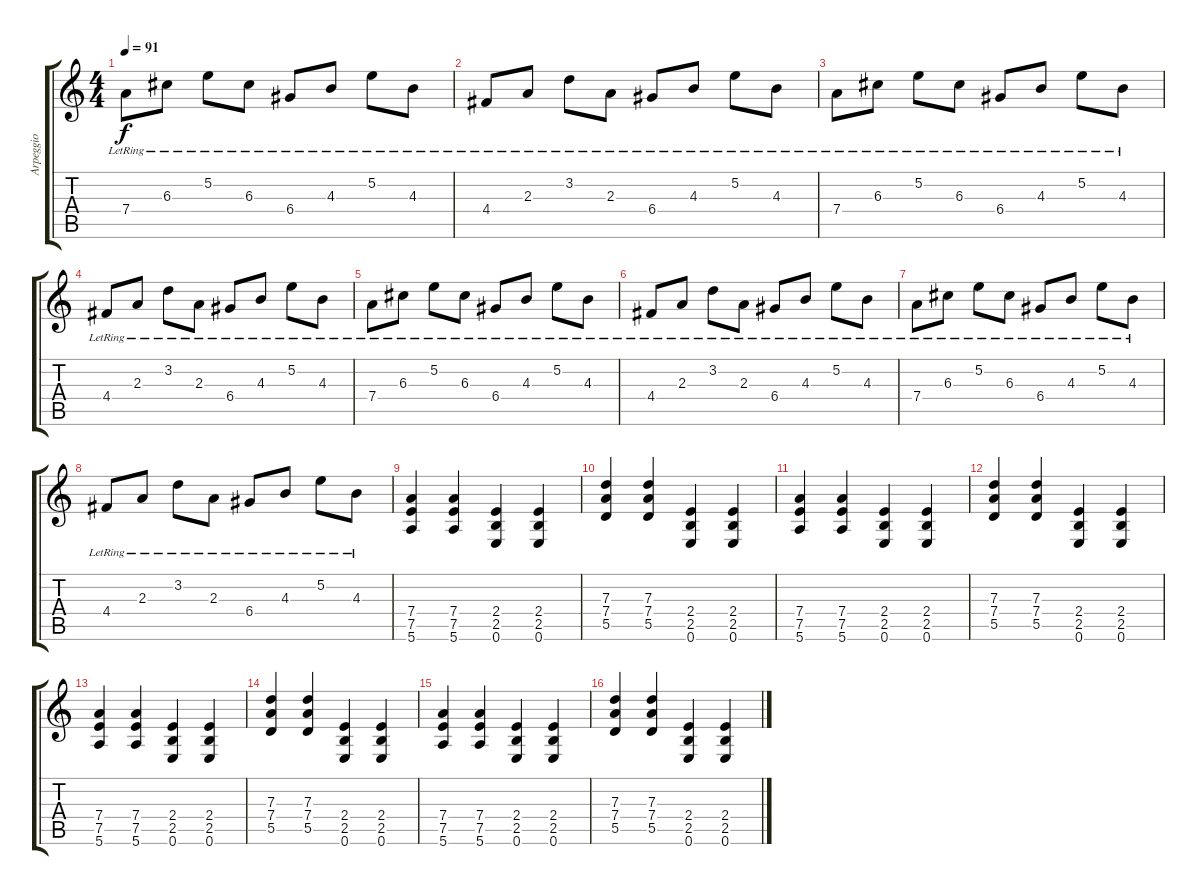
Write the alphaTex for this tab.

\track ("Arpeggio" "Arpeggio") {instrument acousticguitarsteel}
\staff {score tabs}
\tuning (E4 B3 G3 D3 A2 E2) {hide}
\ts (4 4)
\tempo 91
\clef g2
\ks c
7.4{lr}.8{dy f volume 16} 6.3{lr}.8 5.2{lr}.8 6.3{lr}.8 6.4{lr}.8 4.3{lr}.8 5.2{lr}.8 4.3{lr}.8 |
4.4{lr}.8 2.3{lr}.8 3.2{lr}.8 2.3{lr}.8 6.4{lr}.8 4.3{lr}.8 5.2{lr}.8 4.3{lr}.8 |
7.4{lr}.8 6.3{lr}.8 5.2{lr}.8 6.3{lr}.8 6.4{lr}.8 4.3{lr}.8 5.2{lr}.8 4.3{lr}.8 |
4.4{lr}.8 2.3{lr}.8 3.2{lr}.8 2.3{lr}.8 6.4{lr}.8 4.3{lr}.8 5.2{lr}.8 4.3{lr}.8 |
7.4{lr}.8 6.3{lr}.8 5.2{lr}.8 6.3{lr}.8 6.4{lr}.8 4.3{lr}.8 5.2{lr}.8 4.3{lr}.8 |
4.4{lr}.8 2.3{lr}.8 3.2{lr}.8 2.3{lr}.8 6.4{lr}.8 4.3{lr}.8 5.2{lr}.8 4.3{lr}.8 |
7.4{lr}.8 6.3{lr}.8 5.2{lr}.8 6.3{lr}.8 6.4{lr}.8 4.3{lr}.8 5.2{lr}.8 4.3{lr}.8 |
4.4{lr}.8 2.3{lr}.8 3.2{lr}.8 2.3{lr}.8 6.4{lr}.8 4.3{lr}.8 5.2{lr}.8 4.3{lr}.8 |
(7.4 7.5 5.6).4{volume 13 instrument distortionguitar} (7.4 7.5 5.6).4 (2.4 2.5 0.6).4 (2.4 2.5 0.6).4 |
(7.3 7.4 5.5).4 (7.3 7.4 5.5).4 (2.4 2.5 0.6).4 (2.4 2.5 0.6).4 |
(7.4 7.5 5.6).4 (7.4 7.5 5.6).4 (2.4 2.5 0.6).4 (2.4 2.5 0.6).4 |
(7.3 7.4 5.5).4 (7.3 7.4 5.5).4 (2.4 2.5 0.6).4 (2.4 2.5 0.6).4 |
(7.4 7.5 5.6).4 (7.4 7.5 5.6).4 (2.4 2.5 0.6).4 (2.4 2.5 0.6).4 |
(7.3 7.4 5.5).4 (7.3 7.4 5.5).4 (2.4 2.5 0.6).4 (2.4 2.5 0.6).4 |
(7.4 7.5 5.6).4 (7.4 7.5 5.6).4 (2.4 2.5 0.6).4 (2.4 2.5 0.6).4 |
(7.3 7.4 5.5).4 (7.3 7.4 5.5).4 (2.4 2.5 0.6).4 (2.4 2.5 0.6).4
